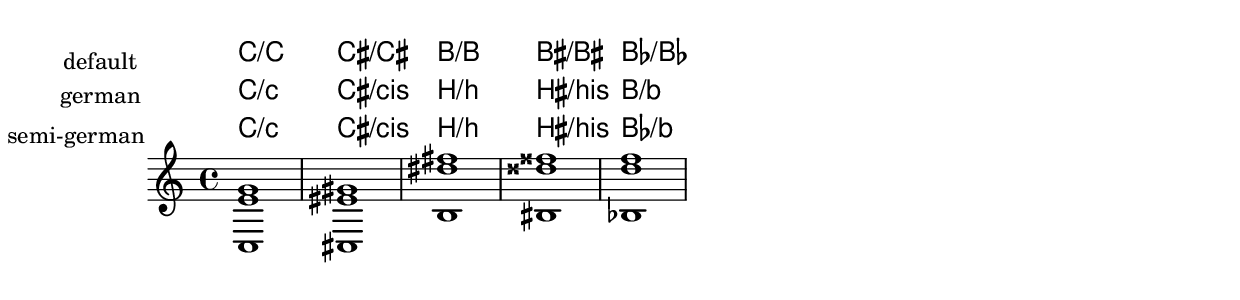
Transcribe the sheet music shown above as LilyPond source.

%% Do not edit this file; it is auto-generated from LSR http://lsr.dsi.unimi.it
%% This file is in the public domain.
\version "2.11.55"

\header {
  lsrtags = "chords"

  texidoces = "
La nomenclatura inglesa (predeterminada) para los acordes del
cifrado americano se puede cambiar por la alemana
(@code{\germanChords} sustituye B y Bes por H y B) o por la semi-alemana
(@code{\semiGermanChords} sustituye B y Bes por H y Bb).

"
  doctitlees = "Cambiar la nomenclatura de los acordes del cifrado americano por la notación alemana o semi-alemana"

  texidoc = "
The english naming of chords (default) can be changed to german 
(@code{\\germanChords} replaces B and Bes to H and B) or semi-german 
(@code{\\semiGermanChords} replaces B and Bes to H and Bb).




"
  doctitle = "Changing the chord names to German or semi-German notation"
} % begin verbatim
music = \chordmode {
  c1/c cis/cis
  b/b bis/bis bes/bes
} 

%% The following is only here to print the names of the
%% chords styles; it can be removed if you do not need to
%% print them.

\layout {
  \context {\ChordNames \consists Instrument_name_engraver }
}

<<
  \new ChordNames {
    \set ChordNames.instrumentName = #"default"
    \music
  }
  \new ChordNames {
    \set ChordNames.instrumentName = #"german"
    \germanChords \music }
  \new ChordNames {
    \set ChordNames.instrumentName = #"semi-german"
    \semiGermanChords \music }
  \context Voice { \music }
>>
